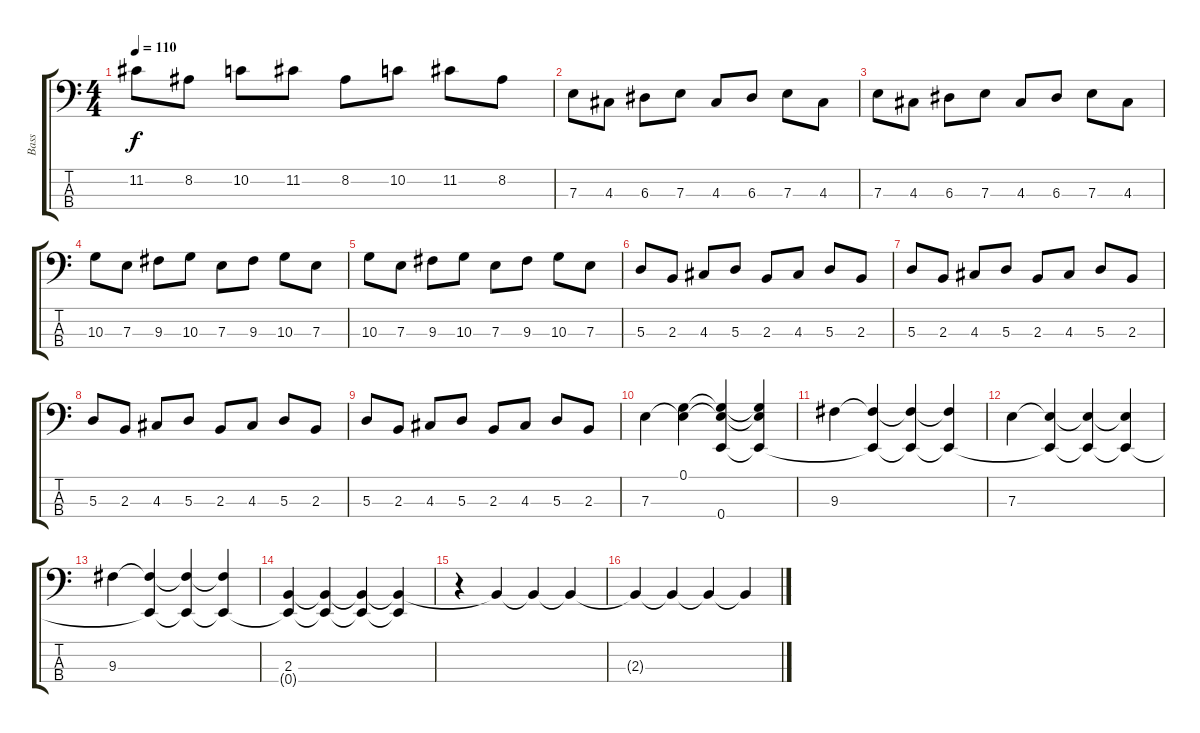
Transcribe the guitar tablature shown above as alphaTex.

\track ("Bass" "Bass") {instrument electricbassfinger}
\staff {score tabs}
\tuning (G2 D2 A1 E1) {hide}
\ts (4 4)
\tempo 110
\clef f4
\ks c
11.2.8{dy f} 8.2.8 10.2.8 11.2.8 8.2.8 10.2.8 11.2.8 8.2.8 |
7.3.8 4.3.8 6.3.8 7.3.8 4.3.8 6.3.8 7.3.8 4.3.8 |
7.3.8 4.3.8 6.3.8 7.3.8 4.3.8 6.3.8 7.3.8 4.3.8 |
10.3.8 7.3.8 9.3.8 10.3.8 7.3.8 9.3.8 10.3.8 7.3.8 |
10.3.8 7.3.8 9.3.8 10.3.8 7.3.8 9.3.8 10.3.8 7.3.8 |
5.3.8 2.3.8 4.3.8 5.3.8 2.3.8 4.3.8 5.3.8 2.3.8 |
5.3.8 2.3.8 4.3.8 5.3.8 2.3.8 4.3.8 5.3.8 2.3.8 |
5.3.8 2.3.8 4.3.8 5.3.8 2.3.8 4.3.8 5.3.8 2.3.8 |
5.3.8 2.3.8 4.3.8 5.3.8 2.3.8 4.3.8 5.3.8 2.3.8 |
7.3.4 (0.1 7.3{t}).4 (0.1{t} 7.3{t} 0.4).4 (0.1{t} 7.3{t} 0.4{t}).4 |
9.3.4 (9.3{t} 0.4{t}).4 (9.3{t} 0.4{t}).4 (9.3{t} 0.4{t}).4 |
7.3.4 (7.3{t} 0.4{t}).4 (7.3{t} 0.4{t}).4 (7.3{t} 0.4{t}).4 |
9.3.4 (9.3{t} 0.4{t}).4 (9.3{t} 0.4{t}).4 (9.3{t} 0.4{t}).4 |
(2.3 0.4{t}).4 (2.3{t} 0.4{t}).4 (2.3{t} 0.4{t}).4 (2.3{t} 0.4{t}).4 |
r.4 2.3{t}.4 2.3{t}.4 2.3{t}.4 |
2.3{t}.4 2.3{t}.4 2.3{t}.4 2.3{t}.4
